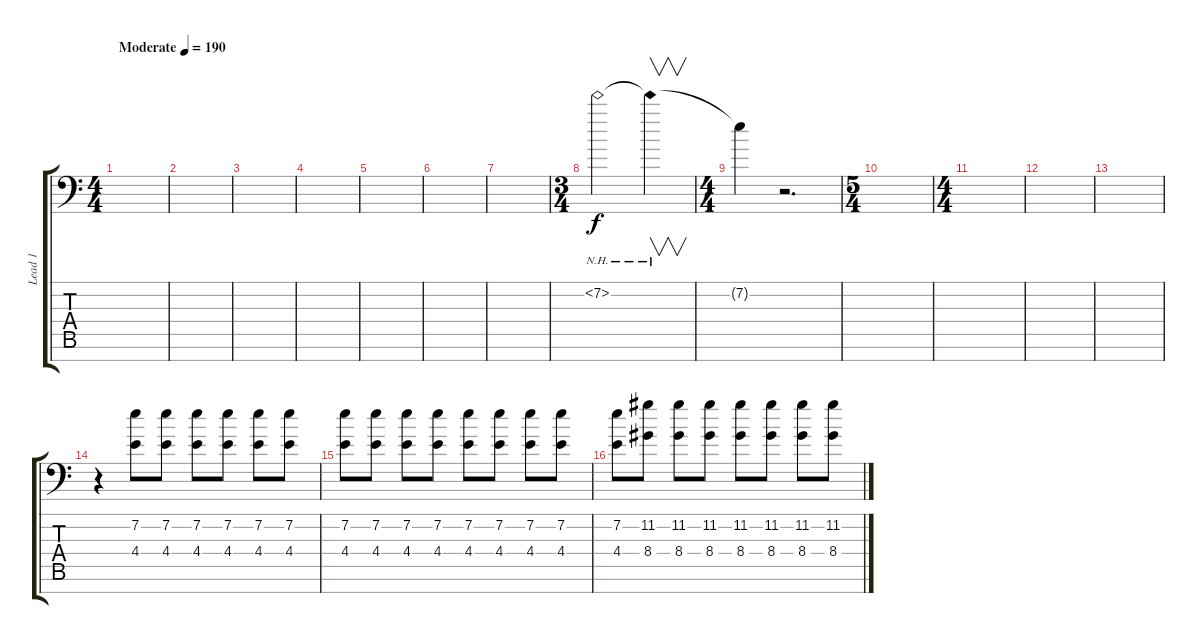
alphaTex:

\track ("Lead 1" "Lead 1") {instrument distortionguitar}
\staff {score tabs}
\tuning (D4 A3 F3 C3 G2 C2 G1) {hide}
\ts (4 4)
\tempo (190 "Moderate")
\clef f4
\ks c
|
|
|
|
|
|
|
\ts (3 4)
7.2{nh}.2 7.2{nh t}.4{v} |
\ts (4 4)
7.2{t}.4 r.2{d} |
\ts (5 4)
|
\ts (4 4)
|
|
|
r.4 (7.2 4.4).8 (7.2 4.4).8 (7.2 4.4).8 (7.2 4.4).8 (7.2 4.4).8 (7.2 4.4).8 |
(7.2 4.4).8 (7.2 4.4).8 (7.2 4.4).8 (7.2 4.4).8 (7.2 4.4).8 (7.2 4.4).8 (7.2 4.4).8 (7.2 4.4).8 |
(7.2 4.4).8 (11.2 8.4).8 (11.2 8.4).8 (11.2 8.4).8 (11.2 8.4).8 (11.2 8.4).8 (11.2 8.4).8 (11.2 8.4).8
